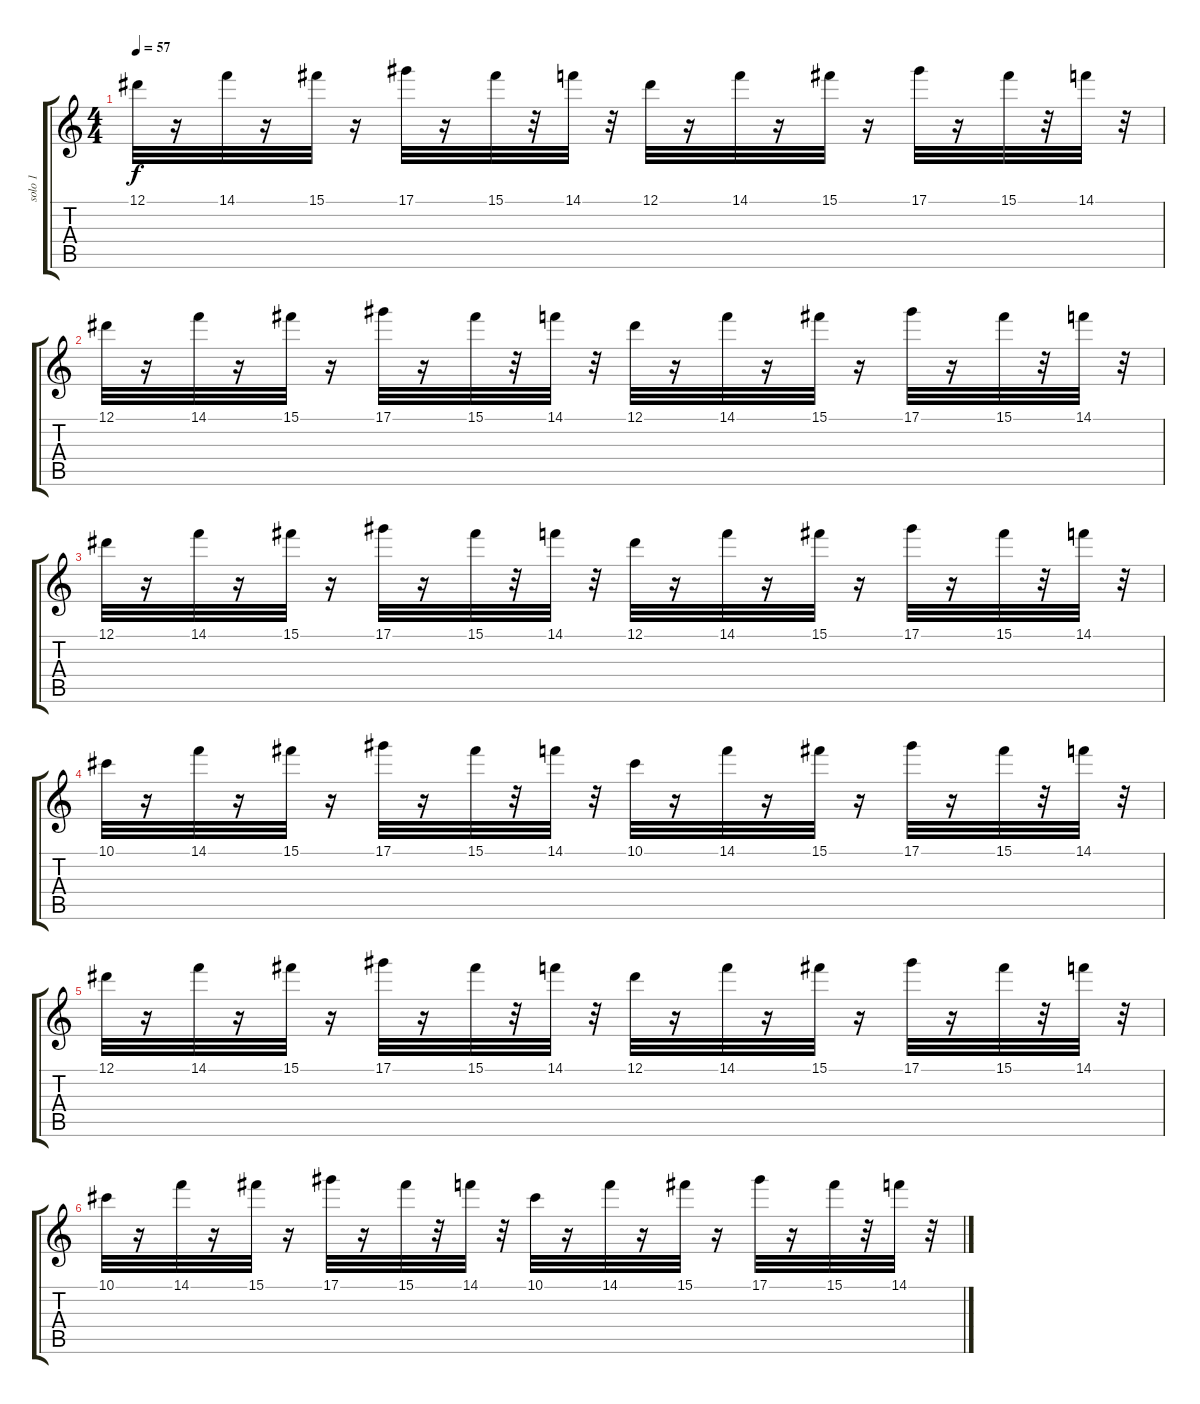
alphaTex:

\track ("solo 1" "solo 1") {instrument overdrivenguitar}
\staff {score tabs}
\tuning (Eb4 Bb3 Gb3 Db3 Ab2 Eb2) {hide}
\ts (4 4)
\tempo 57
\clef g2
\ks c
12.1.32{dy f} r.16 14.1.32 r.16 15.1.32 r.16 17.1.32 r.16 15.1.32 r.32 14.1.32 r.32 12.1.32 r.16 14.1.32 r.16 15.1.32 r.16 17.1.32 r.16 15.1.32 r.32 14.1.32 r.32 |
12.1.32 r.16 14.1.32 r.16 15.1.32 r.16 17.1.32 r.16 15.1.32 r.32 14.1.32 r.32 12.1.32 r.16 14.1.32 r.16 15.1.32 r.16 17.1.32 r.16 15.1.32 r.32 14.1.32 r.32 |
12.1.32 r.16 14.1.32 r.16 15.1.32 r.16 17.1.32 r.16 15.1.32 r.32 14.1.32 r.32 12.1.32 r.16 14.1.32 r.16 15.1.32 r.16 17.1.32 r.16 15.1.32 r.32 14.1.32 r.32 |
10.1.32 r.16 14.1.32 r.16 15.1.32 r.16 17.1.32 r.16 15.1.32 r.32 14.1.32 r.32 10.1.32 r.16 14.1.32 r.16 15.1.32 r.16 17.1.32 r.16 15.1.32 r.32 14.1.32 r.32 |
12.1.32 r.16 14.1.32 r.16 15.1.32 r.16 17.1.32 r.16 15.1.32 r.32 14.1.32 r.32 12.1.32 r.16 14.1.32 r.16 15.1.32 r.16 17.1.32 r.16 15.1.32 r.32 14.1.32 r.32 |
10.1.32 r.16 14.1.32 r.16 15.1.32 r.16 17.1.32 r.16 15.1.32 r.32 14.1.32 r.32 10.1.32 r.16 14.1.32 r.16 15.1.32 r.16 17.1.32 r.16 15.1.32 r.32 14.1.32 r.32
